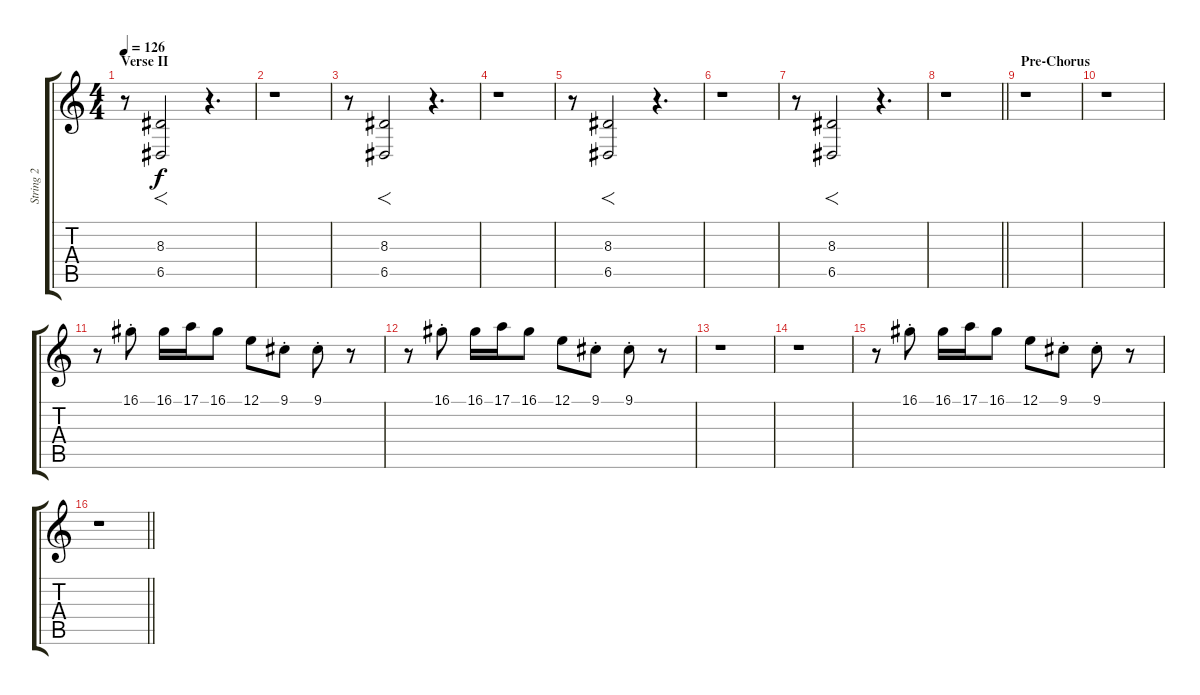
\track ("String 2 " "String 2 ") {instrument stringensemble1}
\staff {score tabs}
\tuning (E4 B3 G3 D3 A2 E2) {hide}
\ts (4 4)
\section ("" "Verse II")
\tempo 126
\clef g2
\ks c
r.8{dy f} (8.3 6.5).2{f} r.4{d} |
r.1 |
r.8 (8.3 6.5).2{f} r.4{d} |
r.1 |
r.8 (8.3 6.5).2{f} r.4{d} |
r.1 |
r.8 (8.3 6.5).2{f} r.4{d} |
\barLineRight lightlight
r.1 |
\section ("" "Pre-Chorus")
r.1 |
r.1 |
r.8{volume 11} 16.1{st}.8 16.1.16 17.1.16 16.1.8 12.1.8 9.1{st}.8 9.1{st}.8 r.8 |
r.8 16.1{st}.8 16.1.16 17.1.16 16.1.8 12.1.8 9.1{st}.8 9.1{st}.8 r.8 |
r.1 |
r.1 |
r.8 16.1{st}.8 16.1.16 17.1.16 16.1.8 12.1.8 9.1{st}.8 9.1{st}.8 r.8 |
\barLineRight lightlight
r.1
